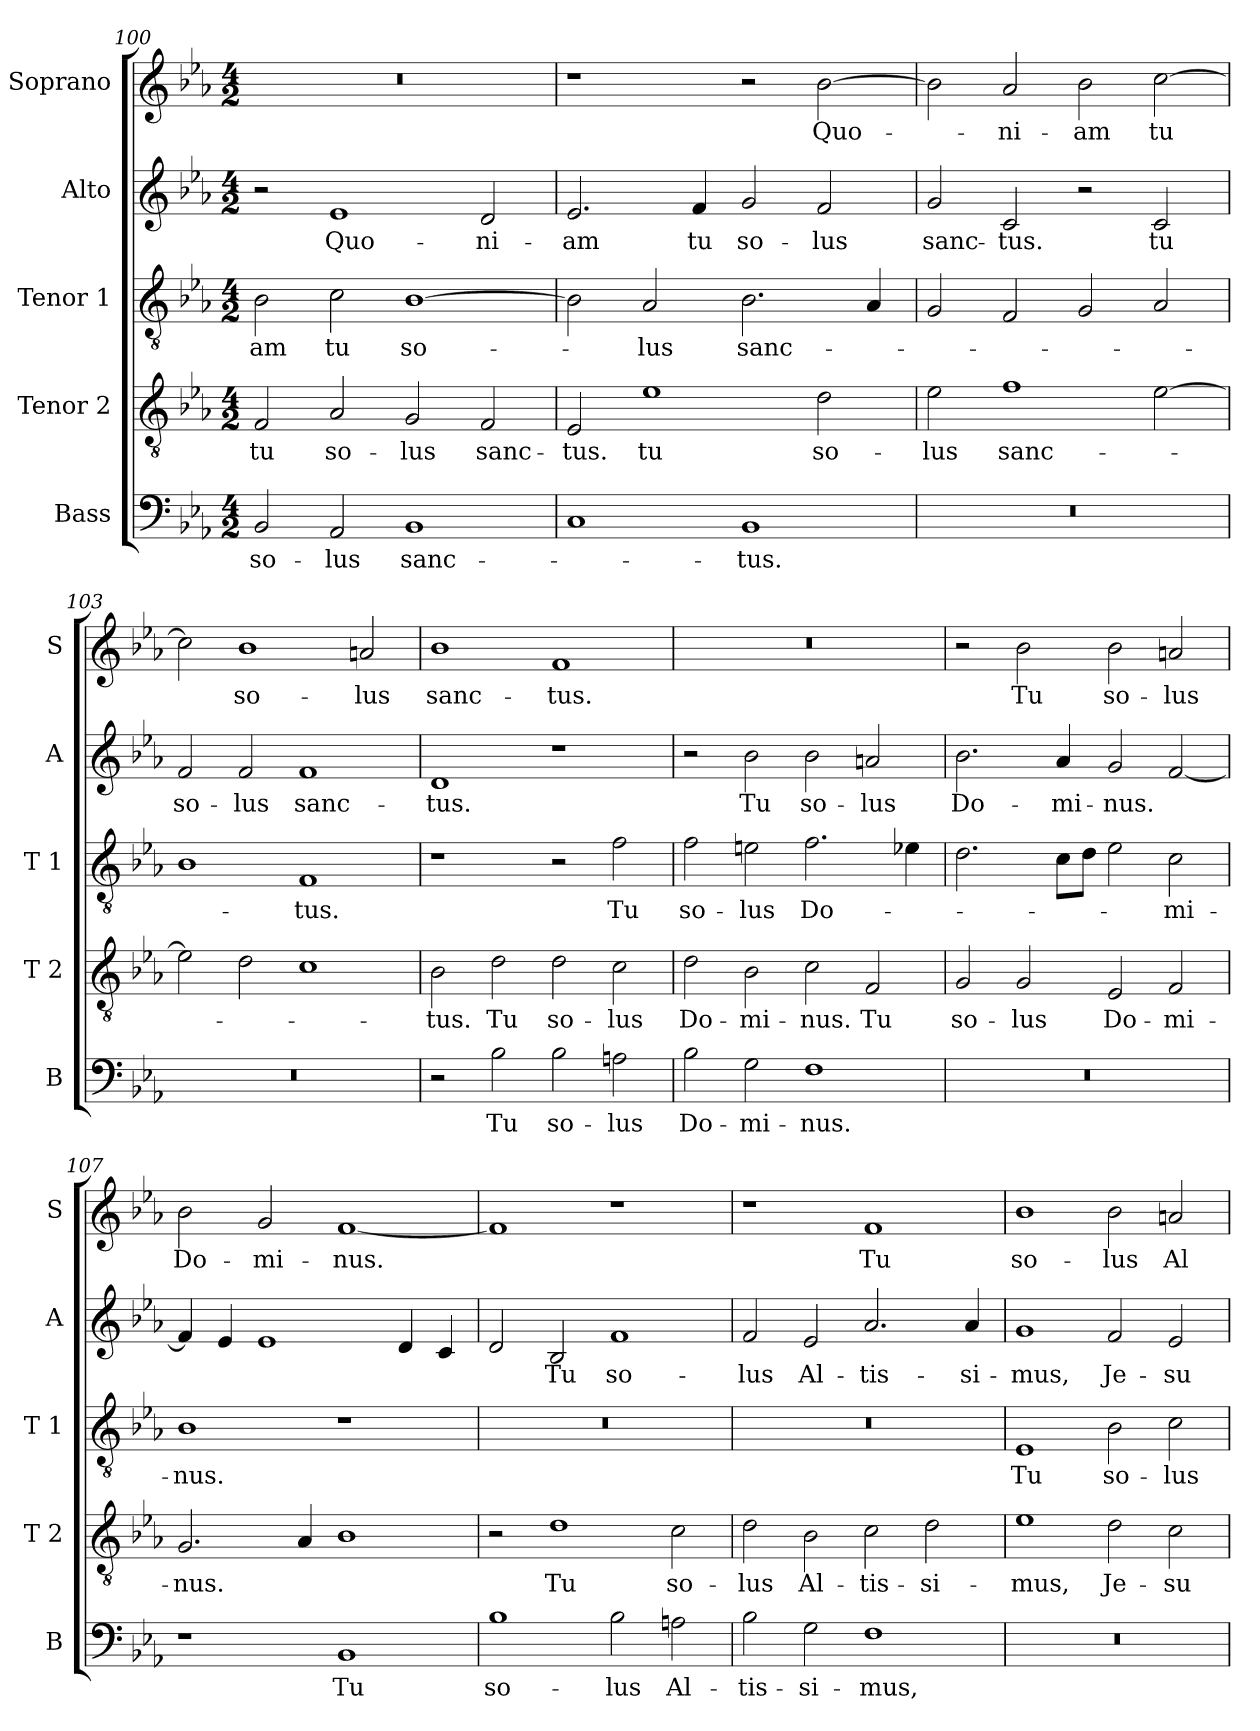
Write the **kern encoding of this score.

**kern	**text	**kern	**text	**kern	**text	**kern	**text	**kern	**text
*part5	*part5	*part4	*part4	*part3	*part3	*part2	*part2	*part1	*part1
*staff5	*staff5	*staff4	*staff4	*staff3	*staff3	*staff2	*staff2	*staff1	*staff1
*I"Bass	*	*I"Tenor 2	*	*I"Tenor 1	*	*I"Alto	*	*I"Soprano	*
*I'B	*	*I'T 2	*	*I'T 1	*	*I'A	*	*I'S	*
*clefF4	*	*clefGv2	*	*clefGv2	*	*clefG2	*	*clefG2	*
*k[b-e-a-]	*	*k[b-e-a-]	*	*k[b-e-a-]	*	*k[b-e-a-]	*	*k[b-e-a-]	*
*E-:	*	*E-:	*	*E-:	*	*E-:	*	*E-:	*
*M4/2	*	*M4/2	*	*M4/2	*	*M4/2	*	*M4/2	*
=100	=100	=100	=100	=100	=100	=100	=100	=100	=100
!	!LO:LY:b	!	!LO:LY:b	!	!LO:LY:b	!	!	!	!
2BB-/	so-	2F/	tu	2B-\	-am	2r	.	0r	.
!	!LO:LY:b	!	!LO:LY:b	!	!LO:LY:b	!	!LO:LY:b	!	!
2AA-/	-lus	2A-/	so-	2c\	tu	1e-	Quo-	.	.
!	!LO:LY:b	!	!LO:LY:b	!	!LO:LY:b	!	!	!	!
1BB-	sanc-	2G/	-lus	[1B-	so-	.	.	.	.
!	!	!	!LO:LY:b	!	!	!	!LO:LY:b	!	!
.	.	2F/	sanc-	.	.	2d/	-ni-	.	.
=101	=101	=101	=101	=101	=101	=101	=101	=101	=101
!	!	!	!LO:LY:b	!	!	!	!LO:LY:b	!	!
1C	.	2E-/	-tus.	2B-\]	.	2.e-/	-am	1r	.
!	!	!	!LO:LY:b	!	!LO:LY:b	!	!	!	!
.	.	1e-	tu	2A-/	-lus	.	.	.	.
!	!	!	!	!	!	!	!LO:LY:b	!	!
.	.	.	.	.	.	4f/	tu	.	.
!	!LO:LY:b	!	!	!	!LO:LY:b	!	!LO:LY:b	!	!
1BB-	-tus.	.	.	2.B-\	sanc-	2g/	so-	2r	.
!	!	!	!LO:LY:b	!	!	!	!LO:LY:b	!	!LO:LY:b
.	.	2d\	so-	.	.	2f/	-lus	[2b-\	Quo-
.	.	.	.	4A-/	.	.	.	.	.
=102	=102	=102	=102	=102	=102	=102	=102	=102	=102
!	!	!	!LO:LY:b	!	!	!	!LO:LY:b	!	!
0r	.	2e-\	-lus	2G/	.	2g/	sanc-	2b-\]	.
!	!	!	!LO:LY:b	!	!	!	!LO:LY:b	!	!LO:LY:b
.	.	1f	sanc-	2F/	.	2c/	-tus.	2a-/	-ni-
!	!	!	!	!	!	!	!	!	!LO:LY:b
.	.	.	.	2G/	.	2r	.	2b-\	-am
!	!	!	!	!	!	!	!LO:LY:b	!	!LO:LY:b
.	.	[2e-\	.	2A-/	.	2c/	tu	[2cc\	tu
!!LO:PB:g=z
=103	=103	=103	=103	=103	=103	=103	=103	=103	=103
!	!	!	!	!	!	!	!LO:LY:b	!	!
0r	.	2e-\]	.	1B-	.	2f/	so-	2cc\]	.
!	!	!	!	!	!	!	!LO:LY:b	!	!LO:LY:b
.	.	2d\	.	.	.	2f/	-lus	1b-	so-
!	!	!	!	!	!LO:LY:b	!	!LO:LY:b	!	!
.	.	1c	.	1F	-tus.	1f	sanc-	.	.
!	!	!	!	!	!	!	!	!	!LO:LY:b
.	.	.	.	.	.	.	.	2an/	-lus
=104	=104	=104	=104	=104	=104	=104	=104	=104	=104
!	!	!	!LO:LY:b	!	!	!	!LO:LY:b	!	!LO:LY:b
2r	.	2B-\	-tus.	1r	.	1d	-tus.	1b-	sanc-
!	!LO:LY:b	!	!LO:LY:b	!	!	!	!	!	!
2B-\	Tu	2d\	Tu	.	.	.	.	.	.
!	!LO:LY:b	!	!LO:LY:b	!	!	!	!	!	!LO:LY:b
2B-\	so-	2d\	so-	2r	.	1r	.	1f	-tus.
!	!LO:LY:b	!	!LO:LY:b	!	!LO:LY:b	!	!	!	!
2An\	-lus	2c\	-lus	2f\	Tu	.	.	.	.
=105	=105	=105	=105	=105	=105	=105	=105	=105	=105
!	!LO:LY:b	!	!LO:LY:b	!	!LO:LY:b	!	!	!	!
2B-\	Do-	2d\	Do-	2f\	so-	2r	.	0r	.
!	!LO:LY:b	!	!LO:LY:b	!	!LO:LY:b	!	!LO:LY:b	!	!
2G\	-mi-	2B-\	-mi-	2en\	-lus	2b-\	Tu	.	.
!	!LO:LY:b	!	!LO:LY:b	!	!LO:LY:b	!	!LO:LY:b	!	!
1F	-nus.	2c\	-nus.	2.f\	Do-	2b-\	so-	.	.
!	!	!	!LO:LY:b	!	!	!	!LO:LY:b	!	!
.	.	2F/	Tu	.	.	2an/	-lus	.	.
.	.	.	.	4e-X\	.	.	.	.	.
=106	=106	=106	=106	=106	=106	=106	=106	=106	=106
!	!	!	!LO:LY:b	!	!	!	!LO:LY:b	!	!
0r	.	2G/	so-	2.d\	.	2.b-\	Do-	2r	.
!	!	!	!LO:LY:b	!	!	!	!	!	!LO:LY:b
.	.	2G/	-lus	.	.	.	.	2b-\	Tu
!	!	!	!	!	!	!	!LO:LY:b	!	!
.	.	.	.	8c\L	.	4a-/	-mi-	.	.
.	.	.	.	8d\J	.	.	.	.	.
!	!	!	!LO:LY:b	!	!	!	!LO:LY:b	!	!LO:LY:b
.	.	2E-/	Do-	2e-\	.	2g/	-nus.	2b-\	so-
!	!	!	!LO:LY:b	!	!LO:LY:b	!	!	!	!LO:LY:b
.	.	2F/	-mi-	2c\	-mi-	[2f/	.	2an/	-lus
=107	=107	=107	=107	=107	=107	=107	=107	=107	=107
!	!	!	!LO:LY:b	!	!LO:LY:b	!	!	!	!LO:LY:b
1r	.	2.G/	-nus.	1B-	-nus.	4f/]	.	2b-\	Do-
.	.	.	.	.	.	4e-/	.	.	.
!	!	!	!	!	!	!	!	!	!LO:LY:b
.	.	.	.	.	.	1e-	.	2g/	-mi-
.	.	4A-/	.	.	.	.	.	.	.
!	!LO:LY:b	!	!	!	!	!	!	!	!LO:LY:b
1BB-	Tu	1B-	.	1r	.	.	.	[1f	-nus.
.	.	.	.	.	.	4d/	.	.	.
.	.	.	.	.	.	4c/	.	.	.
=108	=108	=108	=108	=108	=108	=108	=108	=108	=108
!	!LO:LY:b	!	!	!	!	!	!	!	!
1B-	so-	2r	.	0r	.	2d/	.	1f]	.
!	!	!	!LO:LY:b	!	!	!	!LO:LY:b	!	!
.	.	1d	Tu	.	.	2B-/	Tu	.	.
!	!LO:LY:b	!	!	!	!	!	!LO:LY:b	!	!
2B-\	-lus	.	.	.	.	1f	so-	1r	.
!	!LO:LY:b	!	!LO:LY:b	!	!	!	!	!	!
2An\	Al-	2c\	so-	.	.	.	.	.	.
!!LO:LB:g=z
=109	=109	=109	=109	=109	=109	=109	=109	=109	=109
!	!LO:LY:b	!	!LO:LY:b	!	!	!	!LO:LY:b	!	!
2B-\	-tis-	2d\	-lus	0r	.	2f/	-lus	1r	.
!	!LO:LY:b	!	!LO:LY:b	!	!	!	!LO:LY:b	!	!
2G\	-si-	2B-\	Al-	.	.	2e-/	Al-	.	.
!	!LO:LY:b	!	!LO:LY:b	!	!	!	!LO:LY:b	!	!LO:LY:b
1F	-mus,	2c\	-tis-	.	.	2.a-/	-tis-	1f	Tu
!	!	!	!LO:LY:b	!	!	!	!	!	!
.	.	2d\	-si-	.	.	.	.	.	.
!	!	!	!	!	!	!	!LO:LY:b	!	!
.	.	.	.	.	.	4a-/	-si-	.	.
=110	=110	=110	=110	=110	=110	=110	=110	=110	=110
!	!	!	!LO:LY:b	!	!LO:LY:b	!	!LO:LY:b	!	!LO:LY:b
0r	.	1e-	-mus,	1E-	Tu	1g	-mus,	1b-	so-
!	!	!	!LO:LY:b	!	!LO:LY:b	!	!LO:LY:b	!	!LO:LY:b
.	.	2d\	Je-	2B-\	so-	2f/	Je-	2b-\	-lus
!	!	!	!LO:LY:b	!	!LO:LY:b	!	!LO:LY:b	!	!LO:LY:b
.	.	2c\	-su	2c\	-lus	2e-/	-su	2an/	Al-
=	=	=	=	=	=	=	=	=	=
*-	*-	*-	*-	*-	*-	*-	*-	*-	*-
